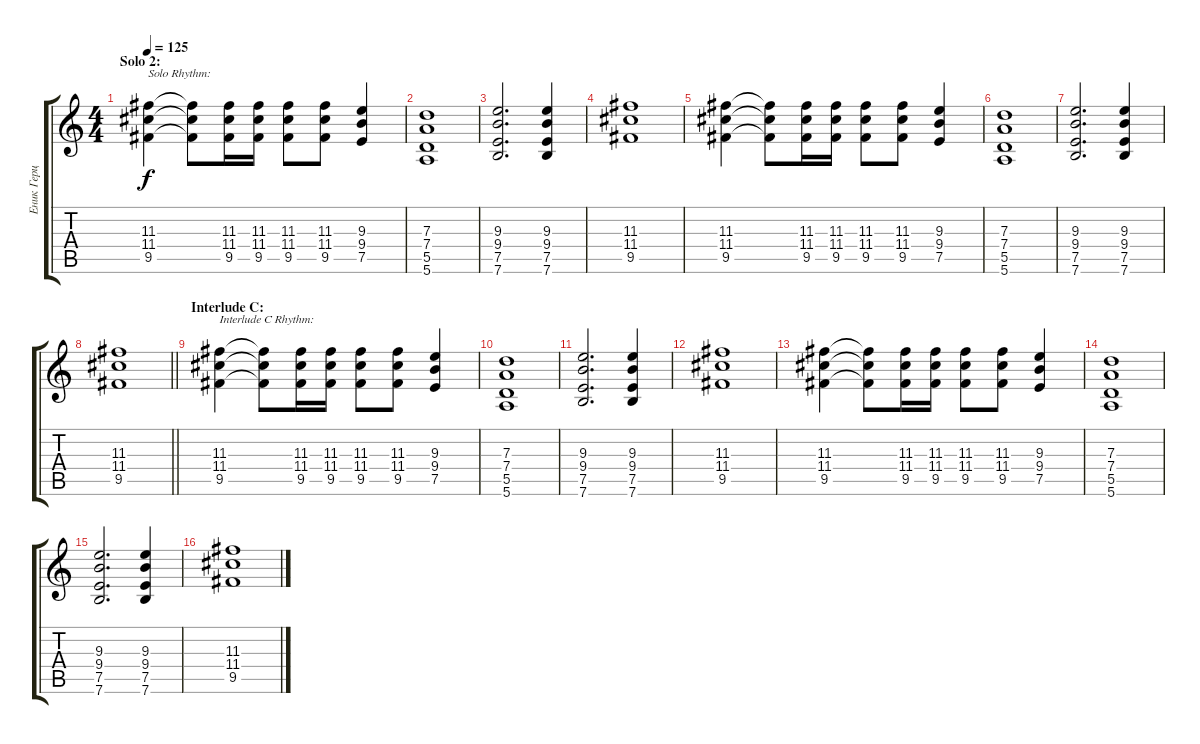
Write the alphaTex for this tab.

\track ("Еник Герц" "Еник Герц") {instrument overdrivenguitar}
\staff {score tabs}
\tuning (E4 B3 G3 D3 A2 E2) {hide}
\ts (4 4)
\section ("" "Solo 2:")
\tempo 125
\clef g2
\ks c
(11.3 11.4 9.5).4{txt "Solo Rhythm:" dy f} (11.3{t} 11.4{t} 9.5{t}).8 (11.3 11.4 9.5).16 (11.3 11.4 9.5).16 (11.3 11.4 9.5).8 (11.3 11.4 9.5).8 (9.3 9.4 7.5).4 |
(7.3 7.4 5.5 5.6).1 |
(9.3 9.4 7.5 7.6).2{d} (9.3 9.4 7.5 7.6).4 |
(11.3 11.4 9.5).1 |
(11.3 11.4 9.5).4 (11.3{t} 11.4{t} 9.5{t}).8 (11.3 11.4 9.5).16 (11.3 11.4 9.5).16 (11.3 11.4 9.5).8 (11.3 11.4 9.5).8 (9.3 9.4 7.5).4 |
(7.3 7.4 5.5 5.6).1 |
(9.3 9.4 7.5 7.6).2{d} (9.3 9.4 7.5 7.6).4 |
\barLineRight lightlight
(11.3 11.4 9.5).1 |
\section ("" "Interlude C:")
(11.3 11.4 9.5).4{txt "Interlude C Rhythm:"} (11.3{t} 11.4{t} 9.5{t}).8 (11.3 11.4 9.5).16 (11.3 11.4 9.5).16 (11.3 11.4 9.5).8 (11.3 11.4 9.5).8 (9.3 9.4 7.5).4 |
(7.3 7.4 5.5 5.6).1 |
(9.3 9.4 7.5 7.6).2{d} (9.3 9.4 7.5 7.6).4 |
(11.3 11.4 9.5).1 |
(11.3 11.4 9.5).4 (11.3{t} 11.4{t} 9.5{t}).8 (11.3 11.4 9.5).16 (11.3 11.4 9.5).16 (11.3 11.4 9.5).8 (11.3 11.4 9.5).8 (9.3 9.4 7.5).4 |
(7.3 7.4 5.5 5.6).1 |
(9.3 9.4 7.5 7.6).2{d} (9.3 9.4 7.5 7.6).4 |
(11.3 11.4 9.5).1
